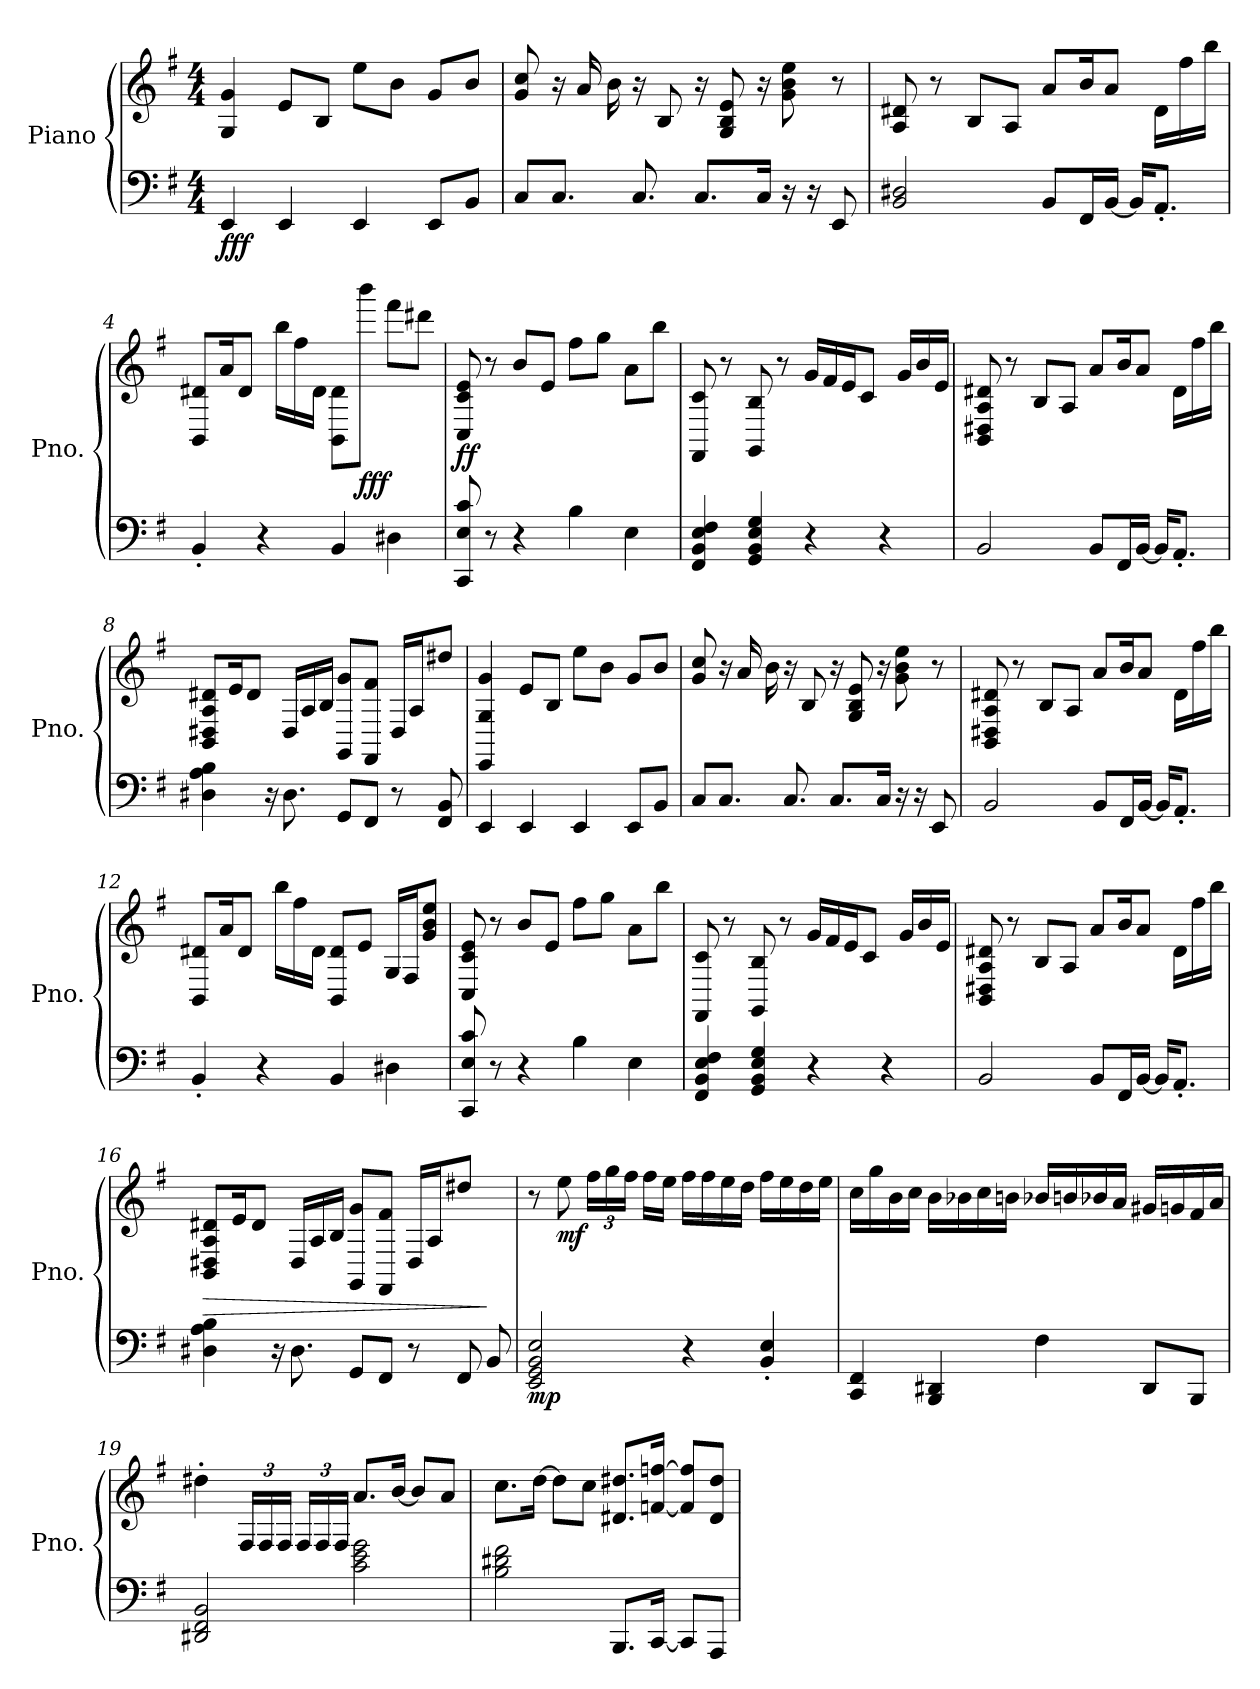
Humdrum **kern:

**kern	**kern	**dynam
*part1	*part1	*part1
*staff2	*staff1	*staff1/2
*I"Piano	*	*
*I'Pno.	*	*
*stria5	*stria5	*
*clefF4	*clefG2	*
*k[f#]	*k[f#]	*
*M4/4	*M4/4	*
*MM137	*MM137	*
=1	=1	=1
!	!	!LO:DY:b=2
!	!	!LO:DY:n=1:b
4EE	4g 4G	f ff
4EE	8eL	.
.	8BJ	.
4EE	8eeL	.
.	8bJ	.
8EEL	8gL	.
8BBJ	8bJ	.
=2	=2	=2
8CL	8cc 8g	.
8.CJ	16r	.
.	16a	.
.	16b	.
8.C	16r	.
.	8B	.
8.CL	16r	.
.	8e 8B 8G	.
16CJk	16r	.
16r	8b 8ee 8g	.
16r	.	.
8EE	8r	.
=3	=3	=3
2D#X 2BB	8d#X 8A	.
.	8r	.
.	8BL	.
.	8AJ	.
8BBL	8aL	.
16FF#L	16bK	.
[16BBJJ	8aJ	.
16BBKL]	.	.
8.AA'J	16d#LL	.
.	16ff#	.
.	16bbJJ	.
=4	=4	=4
4BB'	8d#X 8BBL	.
.	16aK	.
.	8d#J	.
4r	.	.
.	16bbLL	.
.	16ff#	.
.	16d#JJ	.
4BB	8d# 8BBL	.
!	!	!LO:DY:b
.	8bbbJ	fff
4D#X	8fff#L	.
.	8ddd#XJ	.
=5	=5	=5
!	!	!LO:DY:b
8CC 8c 8E	8e 8c 8C	ff
8r	8r	.
4r	8bL	.
.	8eJ	.
4B	8ff#L	.
.	8ggJ	.
4E	8aL	.
.	8bbJ	.
=6	=6	=6
4FF# 4BB 4E 4F#	8c 8FF#	.
.	8r	.
4GG 4BB 4E 4G	8B 8GG	.
.	8r	.
4r	16gLL	.
.	16f#	.
.	16eJ	.
.	8cJ	.
4r	.	.
.	16gLL	.
.	16b	.
.	16eJJ	.
=7	=7	=7
2BB	8d#X 8A 8D#X 8BB	.
.	8r	.
.	8BL	.
.	8AJ	.
8BBL	8aL	.
16FF#L	16bK	.
[16BBJJ	8aJ	.
16BBKL]	.	.
8.AA'J	16d#LL	.
.	16ff#	.
.	16bbJJ	.
=8	=8	=8
4D#X 4A 4B	8d#X 8A 8D#X 8BBL	.
.	16eK	.
.	8d#J	.
16r	.	.
8.D#	16D#LL	.
.	16A	.
.	16BJJ	.
8GGL	8g 8GGL	.
8FF#J	8f# 8FF#J	.
8r	16D#LL	.
.	16AJ	.
8FF# 8BB	8dd#XJ	.
=9	=9	=9
4EE	4EE 4g 4G	.
4EE	8eL	.
.	8BJ	.
4EE	8eeL	.
.	8bJ	.
8EEL	8gL	.
8BBJ	8bJ	.
=10	=10	=10
8CL	8cc 8g	.
8.CJ	16r	.
.	16a	.
.	16b	.
8.C	16r	.
.	8B	.
8.CL	16r	.
.	8e 8B 8G	.
16CJk	16r	.
16r	8b 8ee 8g	.
16r	.	.
8EE	8r	.
=11	=11	=11
2BB	8d#X 8A 8D#X 8BB	.
.	8r	.
.	8BL	.
.	8AJ	.
8BBL	8aL	.
16FF#L	16bK	.
[16BBJJ	8aJ	.
16BBKL]	.	.
8.AA'J	16d#LL	.
.	16ff#	.
.	16bbJJ	.
=12	=12	=12
4BB'	8d#X 8BBL	.
.	16aK	.
.	8d#J	.
4r	.	.
.	16bbLL	.
.	16ff#	.
.	16d#JJ	.
4BB	8d# 8BBL	.
.	8eJ	.
4D#X	16GLL	.
.	16F#J	.
.	8g 8ee 8bJ	.
=13	=13	=13
8CC 8c 8E	8e 8c 8C	.
8r	8r	.
4r	8bL	.
.	8eJ	.
4B	8ff#L	.
.	8ggJ	.
4E	8aL	.
.	8bbJ	.
=14	=14	=14
4FF# 4BB 4E 4F#	8c 8FF#	.
.	8r	.
4GG 4BB 4E 4G	8B 8GG	.
.	8r	.
4r	16gLL	.
.	16f#	.
.	16eJ	.
.	8cJ	.
4r	.	.
.	16gLL	.
.	16b	.
.	16eJJ	.
=15	=15	=15
2BB	8d#X 8A 8D#X 8BB	.
.	8r	.
.	8BL	.
.	8AJ	.
8BBL	8aL	.
16FF#L	16bK	.
[16BBJJ	8aJ	.
16BBKL]	.	.
8.AA'J	16d#LL	.
.	16ff#	.
.	16bbJJ	.
!!LO:PB:g=z
=16	=16	=16
!	!	!LO:HP:b
4D#X 4A 4B	8d#X 8A 8D#X 8BBL	>
.	16eK	.
.	8d#J	.
16r	.	.
8.D#	16D#LL	.
.	16A	.
.	16BJJ	.
8GGL	8g 8GGL	.
8FF#J	8f# 8FF#J	.
8r	16D#LL	.
.	16AJ	.
8FF#	8dd#XJ	.
8BB	8ryy	]
=17	=17	=17
!	!	!LO:DY:b=2
2EE 2GG 2BB 2E	8r	mp
!	!	!LO:DY:b
.	8ee	mf
.	24ff#LL	.
.	24gg	.
.	24ff#JJ	.
.	16ff#LL	.
.	16eeJJ	.
4r	16ff#LL	.
.	16ff#	.
.	16ee	.
.	16ddJJ	.
4BB' 4E'	16ff#LL	.
.	16ee	.
.	16dd	.
.	16eeJJ	.
!!LO:LB:g=z
=18	=18	=18
4CC 4FF#	16ccLL	.
.	16gg	.
.	16b	.
.	16ccJJ	.
4BBB 4DD#X	16bLL	.
.	16b-X	.
.	16cc	.
.	16bnJJ	.
4F#	16b-XLL	.
.	16bn	.
.	16b-X	.
.	16aJJ	.
8DD#L	16g#XLL	.
.	16gn	.
8BBBJ	16f#	.
.	16aJJ	.
=19	=19	=19
2DD#X 2FF# 2BB	4dd#X'	.
.	24F#LL	.
.	24F#	.
.	24F#JJ	.
.	24F#LL	.
.	24F#	.
.	24F#JJ	.
2c 2e 2g	8.aL	.
.	[16bJk	.
.	8bL]	.
.	8aJ	.
=20	=20	=20
2B 2d#X 2f#	8.ccL	.
.	[16ddJk	.
.	8ddL]	.
.	8ccJ	.
8.BBBL	8.d#X 8.dd#XL	.
[16CCJk	[16fn [16ffnJk	.
8CCL]	8f] 8ff]L	.
8AAAJ	8d# 8dd#J	.
=	=	=
*-	*-	*-
